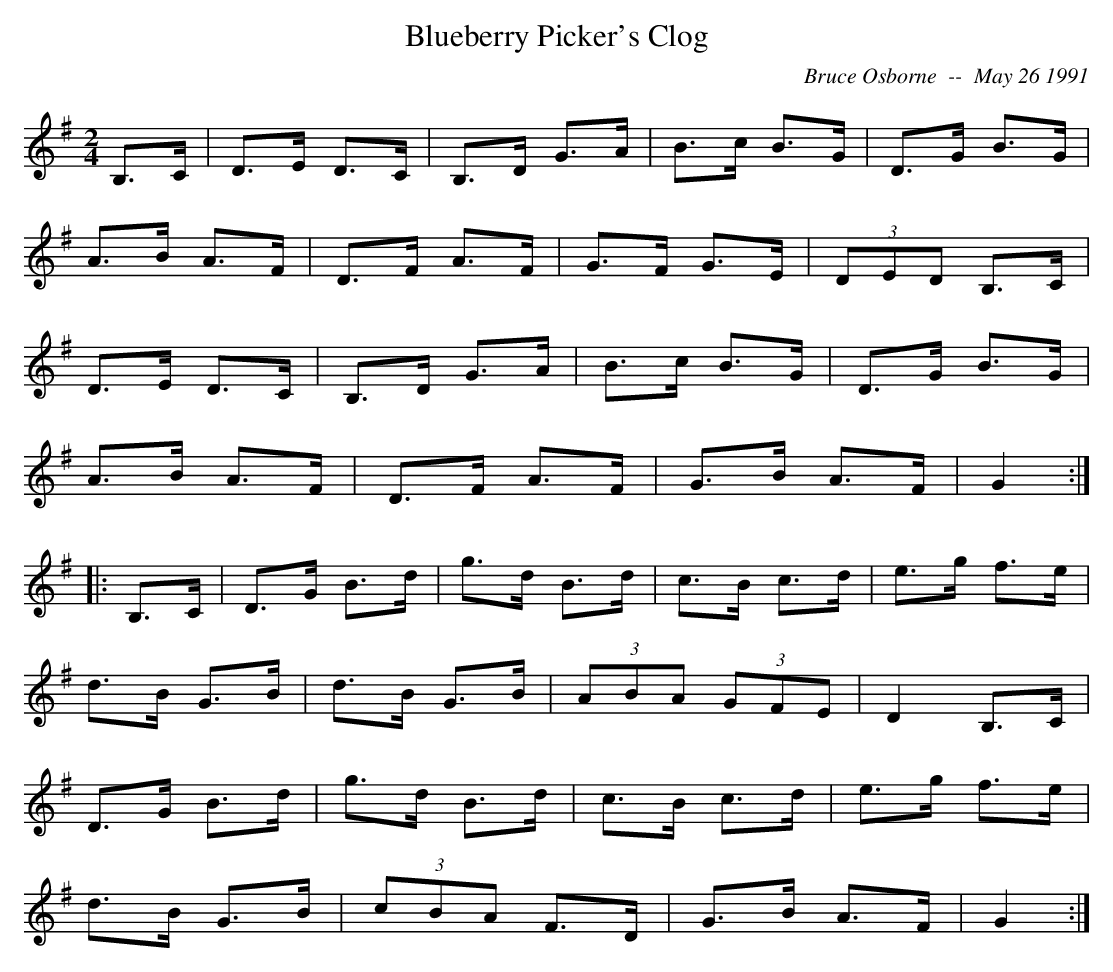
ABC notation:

X:1
T:Blueberry Picker's Clog
C:Bruce Osborne  --  May 26 1991
M:2/4
L:1/8
K:G
B,>C|D>E D>C|B,>D G>A|B>c B>G|D>G B>G|!
A>B A>F|D>F A>F|G>F G>E|(3DED B,>C|!
D>E D>C|B,>D G>A|B>c B>G|D>G B>G|!
A>B A>F|D>F A>F|G>B A>F|G2:|!
|:B,>C|D>G B>d|g>d B>d|c>B c>d|e>g f>e|!
d>B G>B|d>B G>B|(3ABA (3GFE|D2 B,>C|!
D>G B>d|g>d B>d|c>B c>d|e>g f>e|!
d>B G>B|(3cBA F>D|G>B A>F|G2:|!
